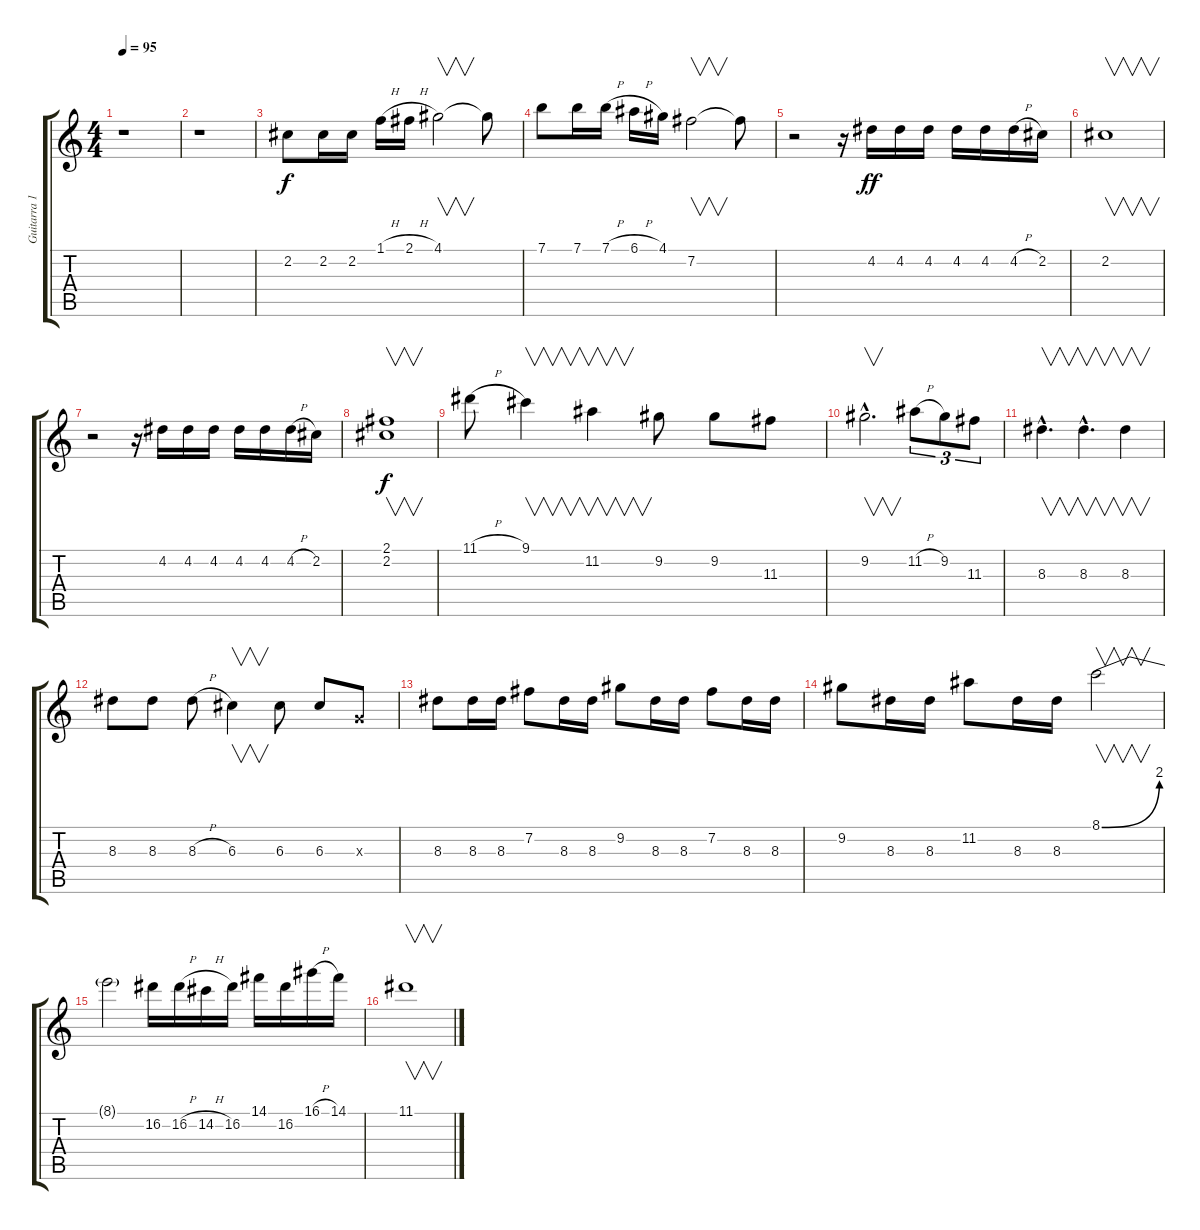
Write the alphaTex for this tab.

\track ("Guitarra 1" "Guitarra 1") {instrument distortionguitar}
\staff {score tabs}
\tuning (E4 B3 G3 D3 A2 E2) {hide}
\ts (4 4)
\tempo 95
\clef g2
\ks c
r.1{dy f instrument distortionguitar} |
r.1 |
2.2.8 2.2.16 2.2.16 1.1{h}.16 2.1{h}.16 4.1.2{v} 4.1{t}.8 |
7.1.8 7.1.16 7.1{h}.16 6.1{h}.16 4.1.16 7.2.2{v} 7.2{t}.8 |
r.2 r.16 4.2.16{dy ff} 4.2.16 4.2.16 4.2.16 4.2.16 4.2{h}.16 2.2.16 |
2.2.1{v} |
r.2 r.16 4.2.16 4.2.16 4.2.16 4.2.16 4.2.16 4.2{h}.16 2.2.16 |
(2.1 2.2).1{v dy f} |
11.1{h}.8 9.1.4{v} 11.2.4{v} 9.2.8 9.2.8 11.3.8 |
9.2{hac}.2{v d} 11.2{h}.8{tu (3 2)} 9.2.8{tu (3 2)} 11.3.8{tu (3 2)} |
8.3{hac}.4{v d} 8.3{hac}.4{v d} 8.3.4{v} |
8.3.8 8.3.8 8.3{h}.8 6.3.4{v} 6.3.8 6.3.8 0.3{x}.8 |
8.3.8 8.3.16 8.3.16 7.2.8 8.3.16 8.3.16 9.2.8 8.3.16 8.3.16 7.2.8 8.3.16 8.3.16 |
9.2.8 8.3.16 8.3.16 11.2.8 8.3.16 8.3.16 8.1{be (bend 0 0 60 8)}.2{v} |
8.1{t}.2 16.2.16 16.2{h}.16 14.2{h}.16 16.2.16 14.1.16 16.2.16 16.1{h}.16 14.1.16 |
11.1.1{v}
